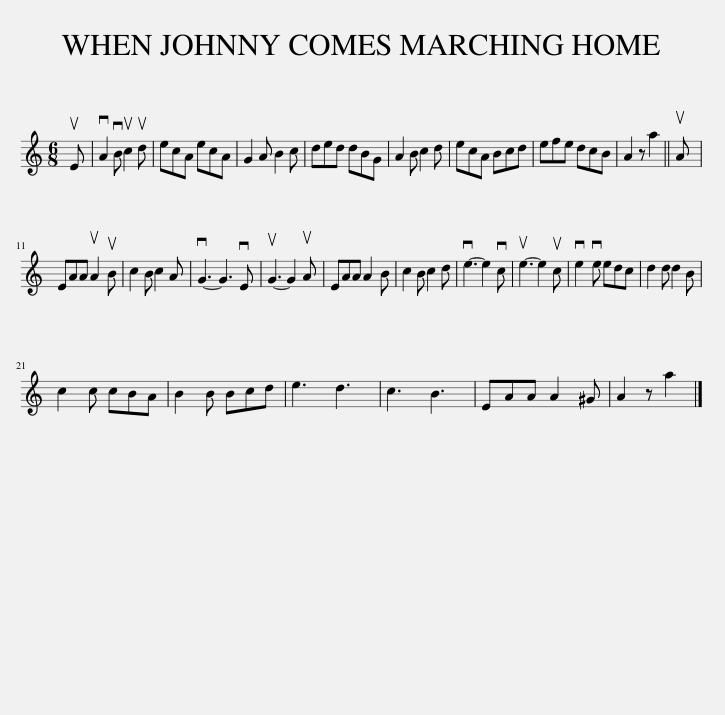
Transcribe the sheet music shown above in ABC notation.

X:1
L:1/8
M:6/8
I:linebreak $
K:C
V:1 treble
V:1
 uE | vA2 vB uc2 ud | ecA ecA | G2 A B2 c | ded dBG | %5
 A2 B c2 d | ecA Bcd | efe dcB | A2 z a2 || uA |$ %10
 EAA uA2 uB | c2 B c2 A | vG3- G3 vE | uG3- G2 uA | EAA A2 B | %15
 c2 B c2 d | ve3- e2 vc | ue3- e2 uc | ve2 ve edc | d2 d d2 B |$ %20
 c2 c cBA | B2 B Bcd | e3 d3 | c3 B3 | EAA A2 ^G | %25
 A2 z a2 |] %26
